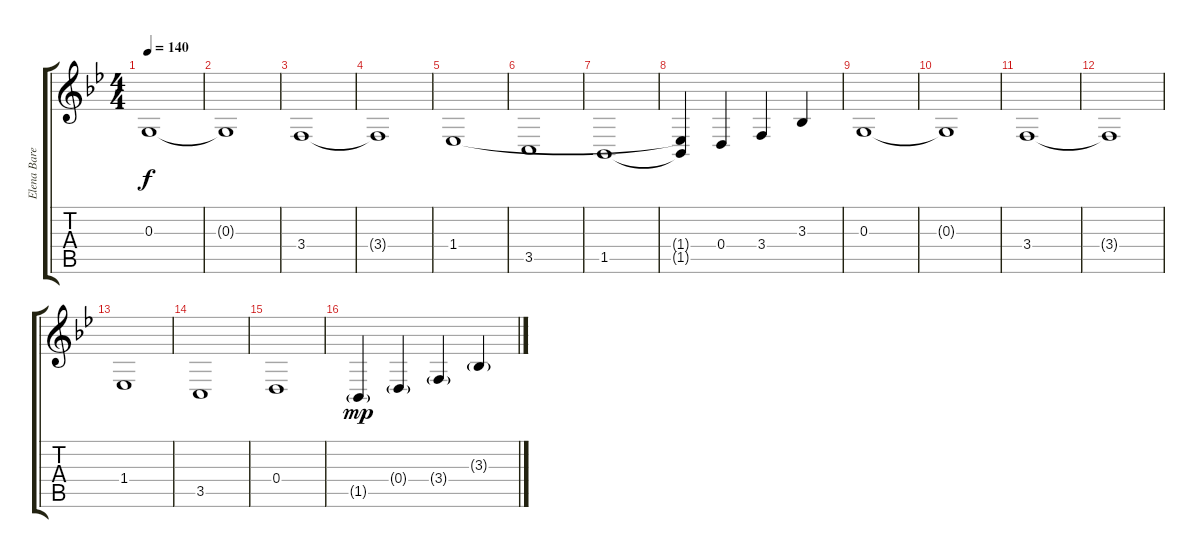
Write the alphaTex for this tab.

\track ("Elena Barere - 1st Violin" "Elena Bare") {instrument stringensemble1}
\staff {score tabs}
\tuning (E4 B3 G3 D3 A2 E2) {hide}
\ts (4 4)
\section ("" "")
\tempo 140
\clef g2
\ks bb
0.3.1{dy f} |
0.3{t}.1 |
3.4.1 |
3.4{t}.1 |
1.4.1 |
3.5.1 |
1.5.1 |
(1.4{t} 1.5{t}).4 0.4.4 3.4.4 3.3.4 |
\section ("" "")
0.3.1 |
0.3{t}.1 |
3.4.1 |
3.4{t}.1 |
1.4.1 |
3.5.1 |
0.4.1 |
1.5{g}.4{dy mp} 0.4{g}.4 3.4{g}.4 3.3{g}.4
